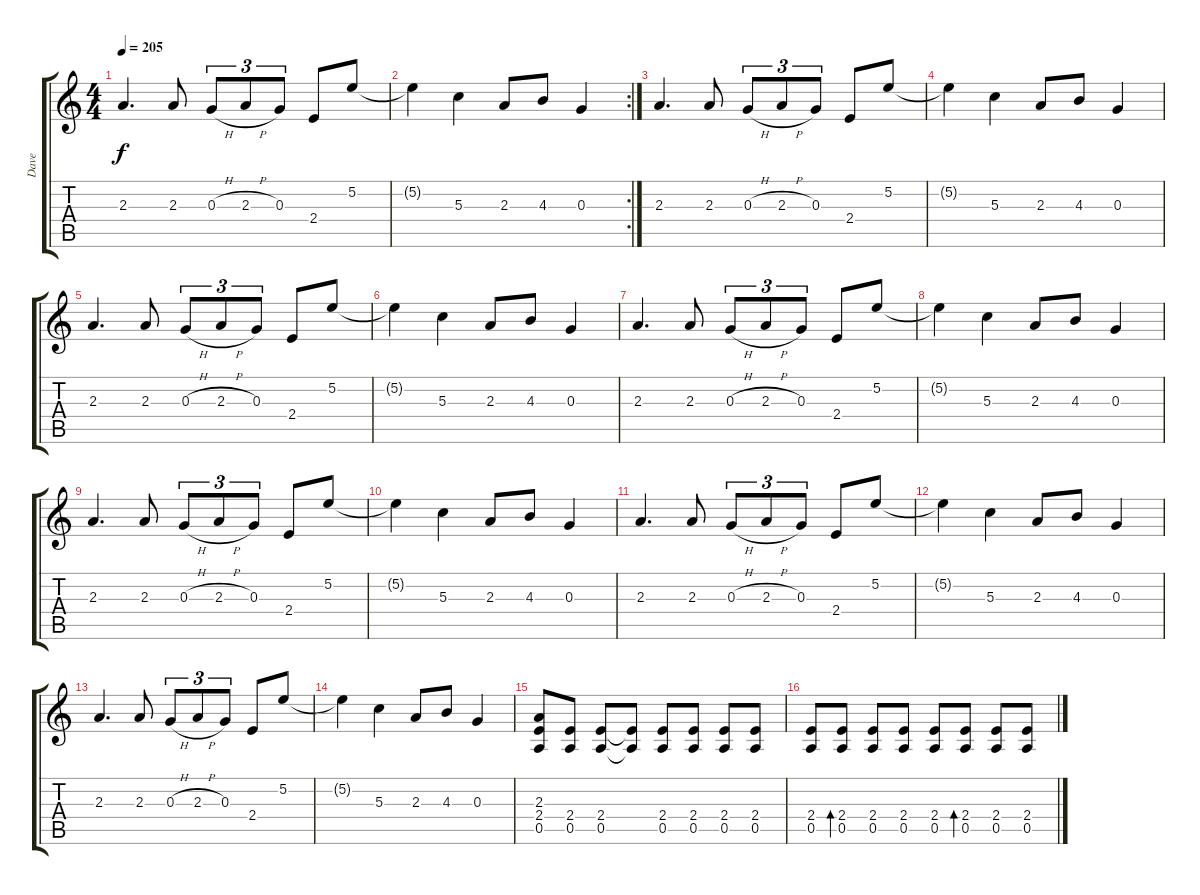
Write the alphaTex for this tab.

\track ("Dave" "Dave") {instrument distortionguitar}
\staff {score tabs}
\tuning (E4 B3 G3 D3 A2 E2) {hide}
\ts (4 4)
\tempo 205
\clef g2
\ks c
2.3.4{d dy f instrument distortionguitar} 2.3.8 0.3{h}.8{tu (3 2)} 2.3{h}.8{tu (3 2)} 0.3.8{tu (3 2)} 2.4.8 5.2.8 |
\rc 2
5.2{t}.4 5.3.4 2.3.8 4.3.8 0.3.4 |
2.3.4{d} 2.3.8 0.3{h}.8{tu (3 2)} 2.3{h}.8{tu (3 2)} 0.3.8{tu (3 2)} 2.4.8 5.2.8 |
5.2{t}.4 5.3.4 2.3.8 4.3.8 0.3.4 |
2.3.4{d} 2.3.8 0.3{h}.8{tu (3 2)} 2.3{h}.8{tu (3 2)} 0.3.8{tu (3 2)} 2.4.8 5.2.8 |
5.2{t}.4 5.3.4 2.3.8 4.3.8 0.3.4 |
2.3.4{d} 2.3.8 0.3{h}.8{tu (3 2)} 2.3{h}.8{tu (3 2)} 0.3.8{tu (3 2)} 2.4.8 5.2.8 |
5.2{t}.4 5.3.4 2.3.8 4.3.8 0.3.4 |
2.3.4{d} 2.3.8 0.3{h}.8{tu (3 2)} 2.3{h}.8{tu (3 2)} 0.3.8{tu (3 2)} 2.4.8 5.2.8 |
5.2{t}.4 5.3.4 2.3.8 4.3.8 0.3.4 |
2.3.4{d} 2.3.8 0.3{h}.8{tu (3 2)} 2.3{h}.8{tu (3 2)} 0.3.8{tu (3 2)} 2.4.8 5.2.8 |
5.2{t}.4 5.3.4 2.3.8 4.3.8 0.3.4 |
2.3.4{d} 2.3.8 0.3{h}.8{tu (3 2)} 2.3{h}.8{tu (3 2)} 0.3.8{tu (3 2)} 2.4.8 5.2.8 |
5.2{t}.4 5.3.4 2.3.8 4.3.8 0.3.4 |
(2.3 2.4 0.5).8 (2.4 0.5).8 (2.4 0.5).8 (2.4{t} 0.5{t}).8 (2.4 0.5).8 (2.4 0.5).8 (2.4 0.5).8 (2.4 0.5).8 |
(2.4 0.5).8 (2.4 0.5).8{bd 240} (2.4 0.5).8 (2.4 0.5).8 (2.4 0.5).8 (2.4 0.5).8{bd 240} (2.4 0.5).8 (2.4 0.5).8
